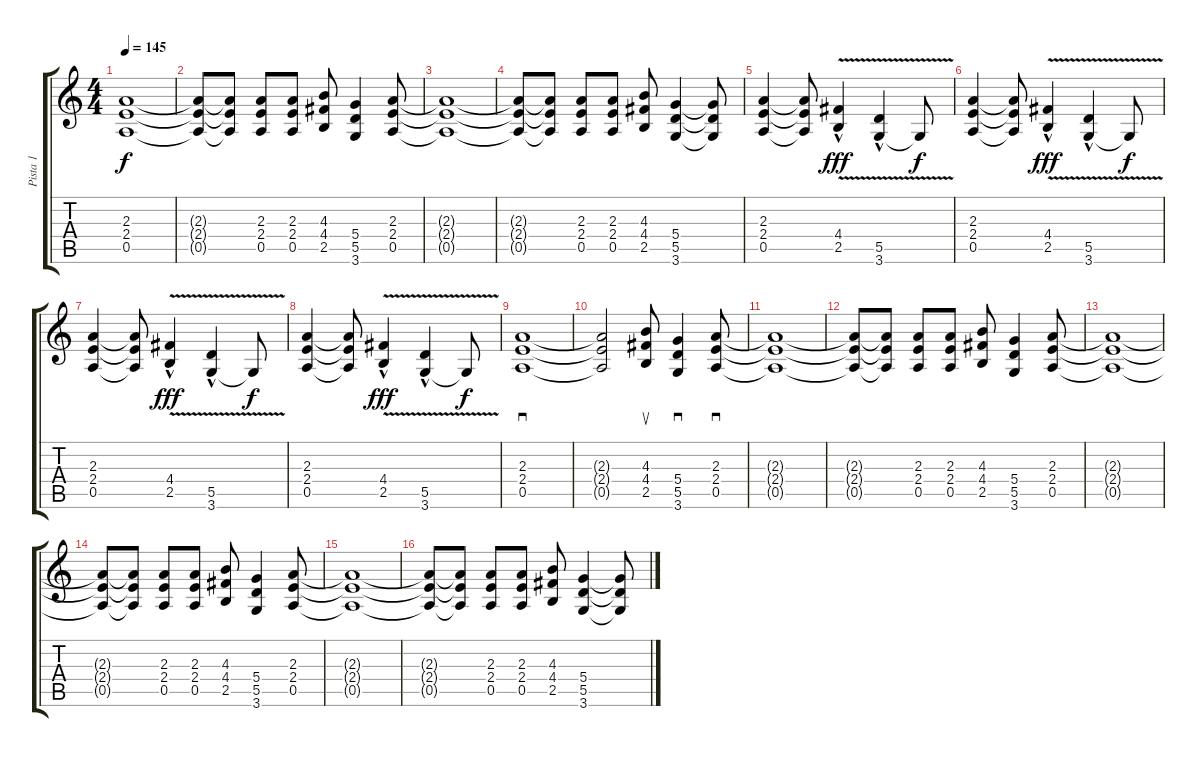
\track ("Pista 1" "Pista 1") {instrument overdrivenguitar}
\staff {score tabs}
\tuning (E4 B3 G3 D3 A2 E2) {hide}
\ts (4 4)
\tempo 145
\clef g2
\ks c
(2.3{t} 2.4{t} 0.5{t}).1{dy f} |
(2.3{t} 2.4{t} 0.5{t}).8 (2.3{t} 2.4{t} 0.5{t}).8 (2.3 2.4 0.5).8 (2.3 2.4 0.5).8 (4.3 4.4 2.5).8 (5.4 5.5 3.6).4 (2.3 2.4 0.5).8 |
(2.3{t} 2.4{t} 0.5{t}).1 |
(2.3{t} 2.4{t} 0.5{t}).8 (2.3{t} 2.4{t} 0.5{t}).8 (2.3 2.4 0.5).8 (2.3 2.4 0.5).8 (4.3 4.4 2.5).8 (5.4 5.5 3.6).4 (5.4{t} 5.5{t} 3.6{t}).8 |
(2.3 2.4 0.5).4 (2.3{t} 2.4{t} 0.5{t}).8 (4.4 2.5{v hac}).4{dy fff} (5.5 3.6{v hac}).4 3.6{t}.8{dy f} |
(2.3 2.4 0.5).4 (2.3{t} 2.4{t} 0.5{t}).8 (4.4 2.5{v hac}).4{dy fff} (5.5 3.6{v hac}).4 3.6{t}.8{dy f} |
(2.3 2.4 0.5).4 (2.3{t} 2.4{t} 0.5{t}).8 (4.4 2.5{v hac}).4{dy fff} (5.5 3.6{v hac}).4 3.6{t}.8{dy f} |
(2.3 2.4 0.5).4 (2.3{t} 2.4{t} 0.5{t}).8 (4.4 2.5{v hac}).4{dy fff} (5.5 3.6{v hac}).4 3.6{t}.8{dy f} |
(2.3 2.4 0.5).1{sd} |
(2.3{t} 2.4{t} 0.5{t}).2 (4.3 4.4 2.5).8{su} (5.4 5.5 3.6).4{sd} (2.3 2.4 0.5).8{sd} |
(2.3{t} 2.4{t} 0.5{t}).1 |
(2.3{t} 2.4{t} 0.5{t}).8 (2.3{t} 2.4{t} 0.5{t}).8 (2.3 2.4 0.5).8 (2.3 2.4 0.5).8 (4.3 4.4 2.5).8 (5.4 5.5 3.6).4 (2.3 2.4 0.5).8 |
(2.3{t} 2.4{t} 0.5{t}).1 |
(2.3{t} 2.4{t} 0.5{t}).8 (2.3{t} 2.4{t} 0.5{t}).8 (2.3 2.4 0.5).8 (2.3 2.4 0.5).8 (4.3 4.4 2.5).8 (5.4 5.5 3.6).4 (2.3 2.4 0.5).8 |
(2.3{t} 2.4{t} 0.5{t}).1 |
(2.3{t} 2.4{t} 0.5{t}).8 (2.3{t} 2.4{t} 0.5{t}).8 (2.3 2.4 0.5).8 (2.3 2.4 0.5).8 (4.3 4.4 2.5).8 (5.4 5.5 3.6).4 (5.4{t} 5.5{t} 3.6{t}).8
